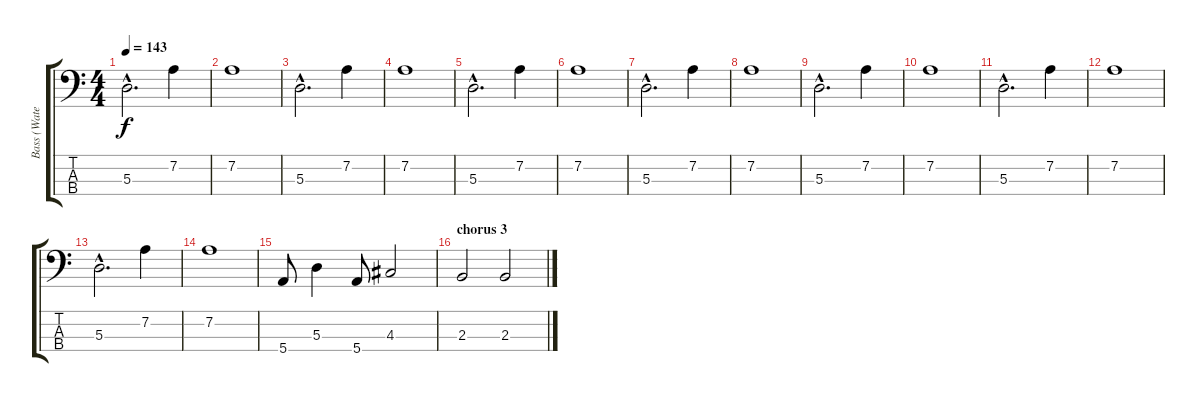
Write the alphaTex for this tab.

\track ("Bass (Waters)" "Bass (Wate") {instrument electricbassfinger}
\staff {score tabs}
\tuning (G2 D2 A1 E1) {hide}
\ts (4 4)
\tempo 143
\clef f4
\ks c
5.3{hac}.2{d dy f} 7.2.4 |
7.2.1 |
5.3{hac}.2{d} 7.2.4 |
7.2.1 |
5.3{hac}.2{d} 7.2.4 |
7.2.1 |
5.3{hac}.2{d} 7.2.4 |
7.2.1 |
5.3{hac}.2{d} 7.2.4 |
7.2.1 |
5.3{hac}.2{d} 7.2.4 |
7.2.1 |
5.3{hac}.2{d} 7.2.4 |
7.2.1 |
5.4.8 5.3.4 5.4.8 4.3.2 |
\section ("" "chorus 3")
2.3.2 2.3.2
